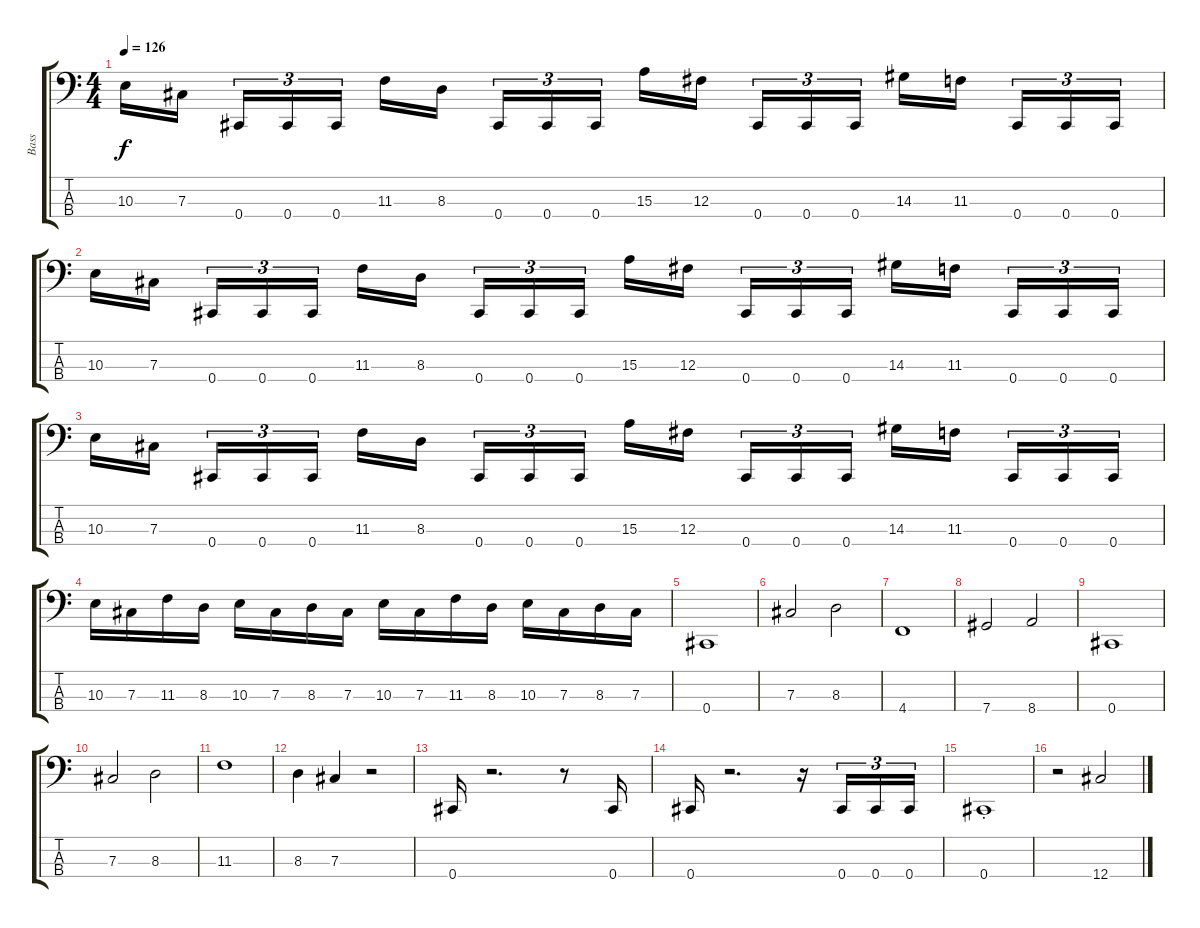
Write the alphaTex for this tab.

\track ("Bass" "Bass") {instrument electricbassfinger}
\staff {score tabs}
\tuning (E2 B1 Gb1 Db1) {hide}
\ts (4 4)
\section ("" "")
\tempo 126
\clef f4
\ks c
10.3.16{dy f} 7.3.16 0.4.16{tu (3 2)} 0.4.16{tu (3 2)} 0.4.16{tu (3 2)} 11.3.16 8.3.16 0.4.16{tu (3 2)} 0.4.16{tu (3 2)} 0.4.16{tu (3 2)} 15.3.16 12.3.16 0.4.16{tu (3 2)} 0.4.16{tu (3 2)} 0.4.16{tu (3 2)} 14.3.16 11.3.16 0.4.16{tu (3 2)} 0.4.16{tu (3 2)} 0.4.16{tu (3 2)} |
10.3.16 7.3.16 0.4.16{tu (3 2)} 0.4.16{tu (3 2)} 0.4.16{tu (3 2)} 11.3.16 8.3.16 0.4.16{tu (3 2)} 0.4.16{tu (3 2)} 0.4.16{tu (3 2)} 15.3.16 12.3.16 0.4.16{tu (3 2)} 0.4.16{tu (3 2)} 0.4.16{tu (3 2)} 14.3.16 11.3.16 0.4.16{tu (3 2)} 0.4.16{tu (3 2)} 0.4.16{tu (3 2)} |
10.3.16 7.3.16 0.4.16{tu (3 2)} 0.4.16{tu (3 2)} 0.4.16{tu (3 2)} 11.3.16 8.3.16 0.4.16{tu (3 2)} 0.4.16{tu (3 2)} 0.4.16{tu (3 2)} 15.3.16 12.3.16 0.4.16{tu (3 2)} 0.4.16{tu (3 2)} 0.4.16{tu (3 2)} 14.3.16 11.3.16 0.4.16{tu (3 2)} 0.4.16{tu (3 2)} 0.4.16{tu (3 2)} |
10.3.16 7.3.16 11.3.16 8.3.16 10.3.16 7.3.16 8.3.16 7.3.16 10.3.16 7.3.16 11.3.16 8.3.16 10.3.16 7.3.16 8.3.16 7.3.16 |
\section ("" "")
0.4.1 |
7.3.2 8.3.2 |
4.4.1 |
7.4.2 8.4.2 |
0.4.1 |
7.3.2 8.3.2 |
11.3.1 |
8.3.4 7.3.4 r.2 |
\section ("" "")
0.4.16 r.2{d} r.8 0.4.16 |
0.4.16 r.2{d} r.16 0.4.16{tu (3 2)} 0.4.16{tu (3 2)} 0.4.16{tu (3 2)} |
0.4{st}.1 |
r.2 12.4.2
